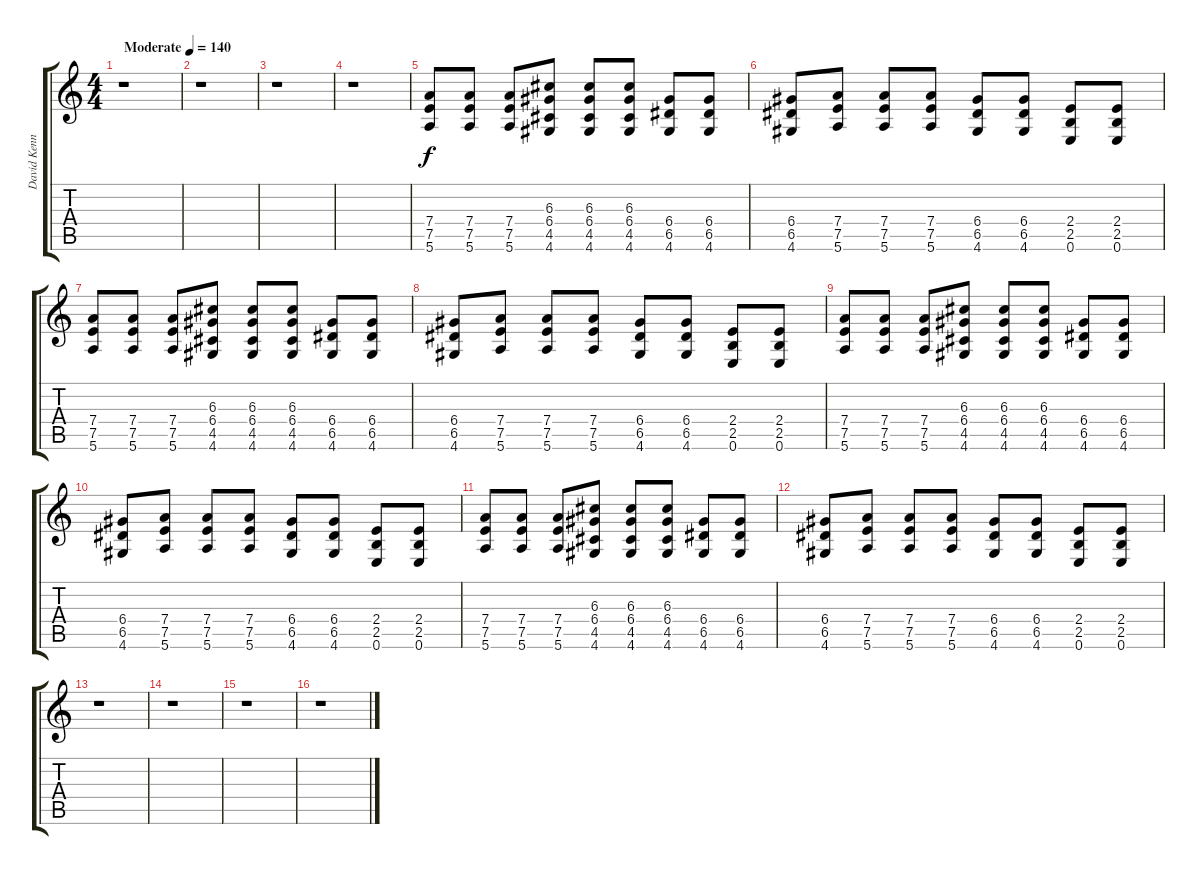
\track ("David Kennedy" "David Kenn") {instrument distortionguitar}
\staff {score tabs}
\tuning (E4 B3 G3 D3 A2 E2) {hide}
\ts (4 4)
\tempo (140 "Moderate")
\clef g2
\ks c
r.1{dy f instrument distortionguitar} |
r.1 |
r.1 |
r.1 |
(7.4 7.5 5.6).8 (7.4 7.5 5.6).8 (7.4 7.5 5.6).8 (6.3 6.4 4.5 4.6).8 (6.3 6.4 4.5 4.6).8 (6.3 6.4 4.5 4.6).8 (6.4 6.5 4.6).8 (6.4 6.5 4.6).8 |
(6.4 6.5 4.6).8 (7.4 7.5 5.6).8 (7.4 7.5 5.6).8 (7.4 7.5 5.6).8 (6.4 6.5 4.6).8 (6.4 6.5 4.6).8 (2.4 2.5 0.6).8 (2.4 2.5 0.6).8 |
(7.4 7.5 5.6).8 (7.4 7.5 5.6).8 (7.4 7.5 5.6).8 (6.3 6.4 4.5 4.6).8 (6.3 6.4 4.5 4.6).8 (6.3 6.4 4.5 4.6).8 (6.4 6.5 4.6).8 (6.4 6.5 4.6).8 |
(6.4 6.5 4.6).8 (7.4 7.5 5.6).8 (7.4 7.5 5.6).8 (7.4 7.5 5.6).8 (6.4 6.5 4.6).8 (6.4 6.5 4.6).8 (2.4 2.5 0.6).8 (2.4 2.5 0.6).8 |
(7.4 7.5 5.6).8 (7.4 7.5 5.6).8 (7.4 7.5 5.6).8 (6.3 6.4 4.5 4.6).8 (6.3 6.4 4.5 4.6).8 (6.3 6.4 4.5 4.6).8 (6.4 6.5 4.6).8 (6.4 6.5 4.6).8 |
(6.4 6.5 4.6).8 (7.4 7.5 5.6).8 (7.4 7.5 5.6).8 (7.4 7.5 5.6).8 (6.4 6.5 4.6).8 (6.4 6.5 4.6).8 (2.4 2.5 0.6).8 (2.4 2.5 0.6).8 |
(7.4 7.5 5.6).8 (7.4 7.5 5.6).8 (7.4 7.5 5.6).8 (6.3 6.4 4.5 4.6).8 (6.3 6.4 4.5 4.6).8 (6.3 6.4 4.5 4.6).8 (6.4 6.5 4.6).8 (6.4 6.5 4.6).8 |
(6.4 6.5 4.6).8 (7.4 7.5 5.6).8 (7.4 7.5 5.6).8 (7.4 7.5 5.6).8 (6.4 6.5 4.6).8 (6.4 6.5 4.6).8 (2.4 2.5 0.6).8 (2.4 2.5 0.6).8 |
r.1 |
r.1 |
r.1 |
r.1
